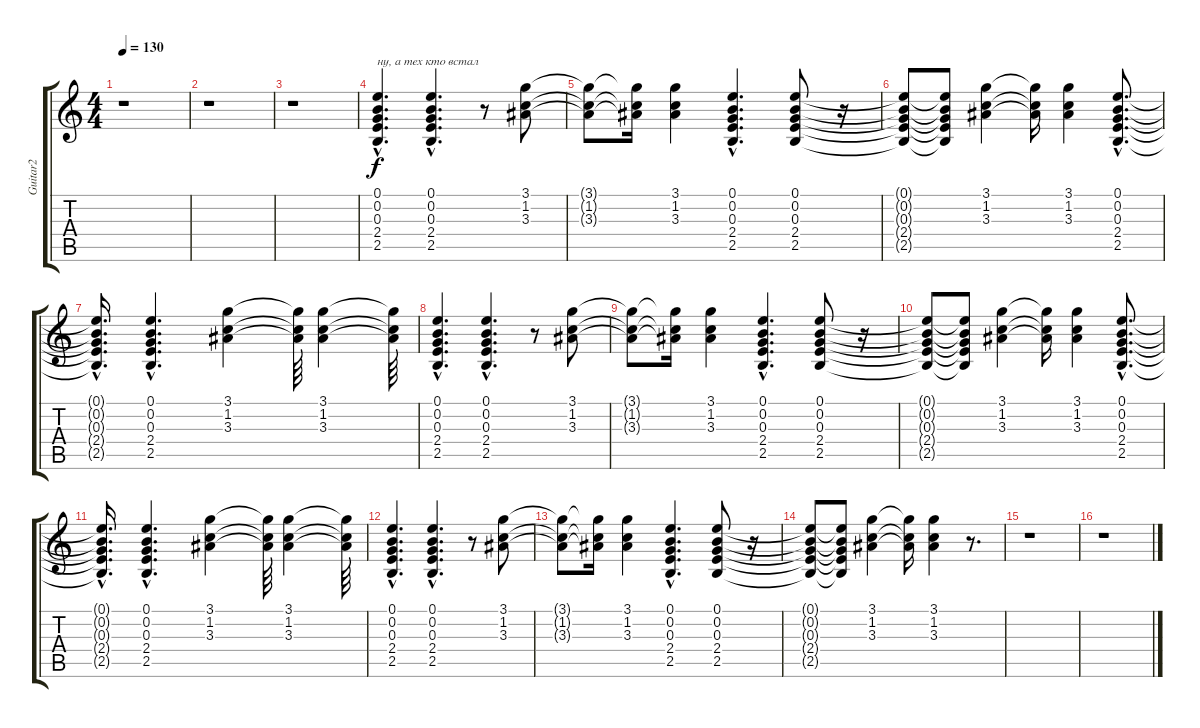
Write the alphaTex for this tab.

\track ("Guitar2" "Guitar2") {instrument electricguitarjazz}
\staff {score tabs}
\tuning (E4 B3 G3 D3 A2 E2) {hide}
\ts (4 4)
\tempo 130
\clef g2
\ks c
r.1{dy f} |
r.1 |
r.1 |
(0.1{hac} 0.2{hac} 0.3{hac} 2.4{hac} 2.5{hac}).4{d txt "ну, а тех кто встал" volume 12} (0.1{hac} 0.2{hac} 0.3{hac} 2.4{hac} 2.5{hac}).4{d} r.8 (3.1 1.2 3.3).8 |
(3.1{t} 1.2{t} 3.3{t}).8 (3.1{t} 1.2{t} 3.3{t}).16 (3.1 1.2 3.3).4 (0.1{hac} 0.2{hac} 0.3{hac} 2.4{hac} 2.5{hac}).4{d} (0.1 0.2 0.3 2.4 2.5).8 r.16 |
(0.1{t} 0.2{t} 0.3{t} 2.4{t} 2.5{t}).8 (0.1{t} 0.2{t} 0.3{t} 2.4{t} 2.5{t}).8 (3.1 1.2 3.3).4 (3.1{t} 1.2{t} 3.3{t}).16 (3.1 1.2 3.3).4 (0.1{hac} 0.2{hac} 0.3{hac} 2.4{hac} 2.5{hac}).8{d} |
(0.1{hac t} 0.2{hac t} 0.3{hac t} 2.4{hac t} 2.5{hac t}).16{d} (0.1{hac} 0.2{hac} 0.3{hac} 2.4{hac} 2.5{hac}).4{d} (3.1 1.2 3.3).4 (3.1{t} 1.2{t} 3.3{t}).64 (3.1 1.2 3.3).4 (3.1{t} 1.2{t} 3.3{t}).64 |
(0.1{hac} 0.2{hac} 0.3{hac} 2.4{hac} 2.5{hac}).4{d} (0.1{hac} 0.2{hac} 0.3{hac} 2.4{hac} 2.5{hac}).4{d} r.8 (3.1 1.2 3.3).8 |
(3.1{t} 1.2{t} 3.3{t}).8 (3.1{t} 1.2{t} 3.3{t}).16 (3.1 1.2 3.3).4 (0.1{hac} 0.2{hac} 0.3{hac} 2.4{hac} 2.5{hac}).4{d} (0.1 0.2 0.3 2.4 2.5).8 r.16 |
(0.1{t} 0.2{t} 0.3{t} 2.4{t} 2.5{t}).8 (0.1{t} 0.2{t} 0.3{t} 2.4{t} 2.5{t}).8 (3.1 1.2 3.3).4 (3.1{t} 1.2{t} 3.3{t}).16 (3.1 1.2 3.3).4 (0.1{hac} 0.2{hac} 0.3{hac} 2.4{hac} 2.5{hac}).8{d} |
(0.1{hac t} 0.2{hac t} 0.3{hac t} 2.4{hac t} 2.5{hac t}).16{d} (0.1{hac} 0.2{hac} 0.3{hac} 2.4{hac} 2.5{hac}).4{d} (3.1 1.2 3.3).4 (3.1{t} 1.2{t} 3.3{t}).64 (3.1 1.2 3.3).4 (3.1{t} 1.2{t} 3.3{t}).64 |
(0.1{hac} 0.2{hac} 0.3{hac} 2.4{hac} 2.5{hac}).4{d} (0.1{hac} 0.2{hac} 0.3{hac} 2.4{hac} 2.5{hac}).4{d} r.8 (3.1 1.2 3.3).8 |
(3.1{t} 1.2{t} 3.3{t}).8 (3.1{t} 1.2{t} 3.3{t}).16 (3.1 1.2 3.3).4 (0.1{hac} 0.2{hac} 0.3{hac} 2.4{hac} 2.5{hac}).4{d} (0.1 0.2 0.3 2.4 2.5).8 r.16 |
(0.1{t} 0.2{t} 0.3{t} 2.4{t} 2.5{t}).8 (0.1{t} 0.2{t} 0.3{t} 2.4{t} 2.5{t}).8 (3.1 1.2 3.3).4 (3.1{t} 1.2{t} 3.3{t}).16 (3.1 1.2 3.3).4 r.8{d} |
r.1 |
r.1
